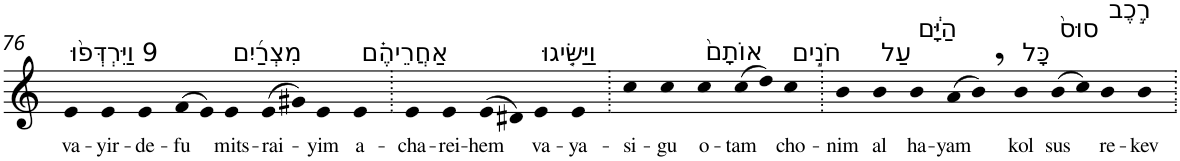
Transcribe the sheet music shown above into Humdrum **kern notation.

**kern	**text
*part1	*part1
*staff1	*staff1
*I"Piano	*
*I'Pno	*
!!LO:PB:g=z
*clefG2	*
*k[]	*
=76	=76
!LO:TX:a:t=9 וַיִּרְדְּפ֨וּ	!
!	!LO:LY:b
4e	va-
!	!LO:LY:b
4e	-yir-
!	!LO:LY:b
4e	-de-
!	!LO:LY:b
(>8f	-fu
8e)	.
!LO:TX:a:t=מִצְרַ֜יִם	!
!	!LO:LY:b
4e	mits-
!	!LO:LY:b
(>8e	-rai-
8g#X)	.
!	!LO:LY:b
4e	-yim
!LO:TX:a:t=אַחֲרֵיהֶ֗ם	!
!	!LO:LY:b
4e	a-
=77.	=77.
!	!LO:LY:b
4e	-cha-
!	!LO:LY:b
4e	-rei-
!	!LO:LY:b
(>8e	-hem
8d#X)	.
!LO:TX:a:t=וַיַּשִּׂ֤יגוּ	!
!	!LO:LY:b
4e	va-
!	!LO:LY:b
4e	-ya-
=78.	=78.
!	!LO:LY:b
4cc	-si-
!	!LO:LY:b
4cc	-gu
!LO:TX:a:t=אוֹתָם֙	!
!	!LO:LY:b
4cc	o-
!	!LO:LY:b
(>8cc	-tam
8dd)	.
!LO:TX:a:t=חֹנִ֣ים	!
!	!LO:LY:b
4cc	cho-
=79.	=79.
!	!LO:LY:b
4b	-nim
!LO:TX:a:t=עַל	!
!	!LO:LY:b
4b	al
!LO:TX:a:t=הַיָּ֔ם	!
!	!LO:LY:b
4b	ha-
!	!LO:LY:b
(>8a	-yam
8b,)	.
!LO:TX:a:t=כָּל	!
!	!LO:LY:b
4b	kol
!LO:TX:a:t=סוּס֙	!
!	!LO:LY:b
(>8b	sus
8cc)	.
!LO:TX:a:t=רֶ֣כֶב	!
!	!LO:LY:b
4b	re-
!	!LO:LY:b
4b	-kev
=.	=.
*-	*-
